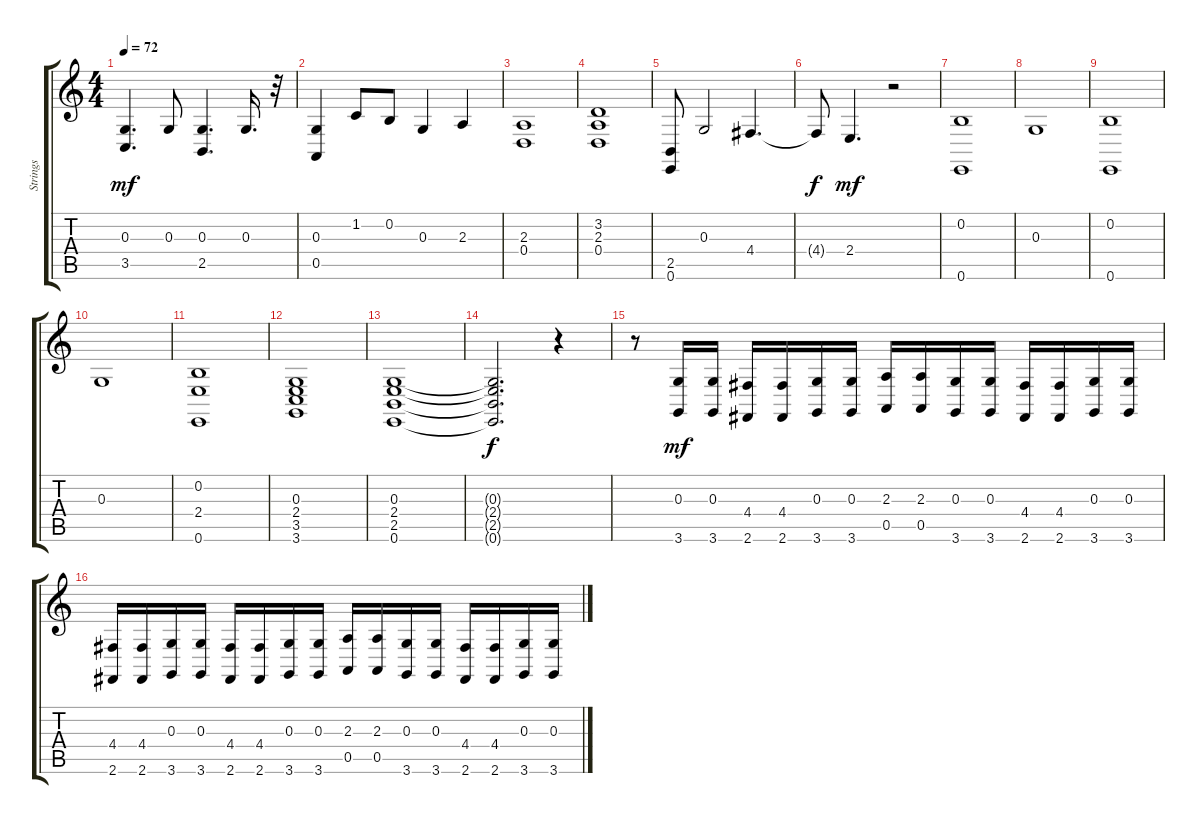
\track ("Strings" "Strings") {instrument stringensemble1}
\staff {score tabs}
\tuning (E4 B3 G3 D3 A2 E2) {hide}
\ts (4 4)
\tempo 72
\clef g2
\ks c
(0.3 3.5).4{d dy mf} 0.3.8 (0.3 2.5).4{d} 0.3.16{d} r.32 |
(0.3 0.5).4 1.2.8 0.2.8 0.3.4 2.3.4 |
(2.3 0.4).1 |
(3.2 2.3 0.4).1 |
(2.5 0.6).8 0.3.2 4.4.4{d} |
4.4{t}.8{dy f} 2.4.4{d dy mf} r.2 |
(0.2 0.6).1 |
0.3.1 |
(0.2 0.6).1 |
0.3.1 |
(0.2 2.4 0.6).1 |
(0.3 2.4 3.5 3.6).1 |
(0.3 2.4 2.5 0.6).1 |
(0.3{t} 2.4{t} 2.5{t} 0.6{t}).2{d dy f} r.4 |
r.8 (0.3 3.6).16{dy mf} (0.3 3.6).16 (4.4 2.6).16 (4.4 2.6).16 (0.3 3.6).16 (0.3 3.6).16 (2.3 0.5).16 (2.3 0.5).16 (0.3 3.6).16 (0.3 3.6).16 (4.4 2.6).16 (4.4 2.6).16 (0.3 3.6).16 (0.3 3.6).16 |
(4.4 2.6).16 (4.4 2.6).16 (0.3 3.6).16 (0.3 3.6).16 (4.4 2.6).16 (4.4 2.6).16 (0.3 3.6).16 (0.3 3.6).16 (2.3 0.5).16 (2.3 0.5).16 (0.3 3.6).16 (0.3 3.6).16 (4.4 2.6).16 (4.4 2.6).16 (0.3 3.6).16 (0.3 3.6).16
